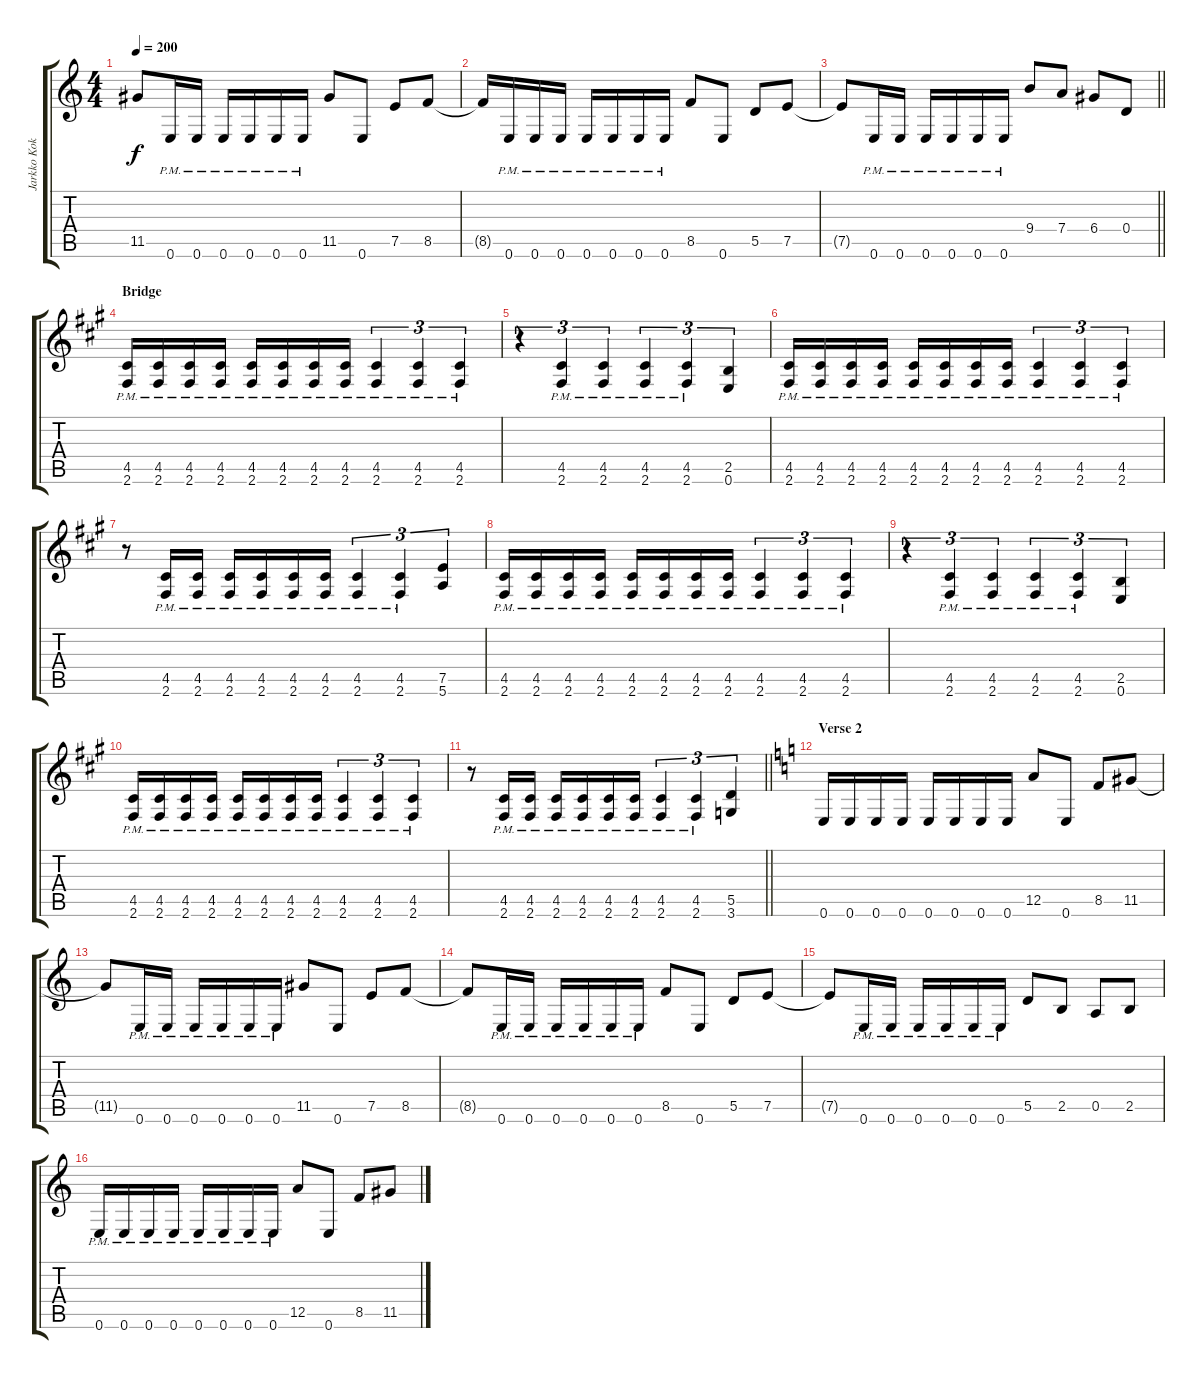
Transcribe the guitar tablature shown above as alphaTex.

\track ("Jarkko Kokko (guitar)" "Jarkko Kok") {instrument distortionguitar}
\staff {score tabs}
\tuning (E4 B3 G3 D3 A2 E2) {hide}
\ts (4 4)
\tempo 200
\clef g2
\ks c
11.5{t}.8{dy f} 0.6{pm}.16 0.6{pm}.16 0.6{pm}.16 0.6{pm}.16 0.6{pm}.16 0.6{pm}.16 11.5.8 0.6.8 7.5.8 8.5.8 |
8.5{t}.16 0.6{pm}.16 0.6{pm}.16 0.6{pm}.16 0.6{pm}.16 0.6{pm}.16 0.6{pm}.16 0.6{pm}.16 8.5.8 0.6.8 5.5.8 7.5.8 |
\barLineRight lightlight
7.5{t}.8 0.6{pm}.16 0.6{pm}.16 0.6{pm}.16 0.6{pm}.16 0.6{pm}.16 0.6{pm}.16 9.4.8 7.4.8 6.4.8 0.4.8 |
\section ("" "Bridge")
\ks f#minor
(4.5{pm} 2.6{pm}).16 (4.5{pm} 2.6{pm}).16 (4.5{pm} 2.6{pm}).16 (4.5{pm} 2.6{pm}).16 (4.5{pm} 2.6{pm}).16 (4.5{pm} 2.6{pm}).16 (4.5{pm} 2.6{pm}).16 (4.5{pm} 2.6{pm}).16 (4.5{pm} 2.6{pm}).4{tu (3 2)} (4.5{pm} 2.6{pm}).4{tu (3 2)} (4.5{pm} 2.6{pm}).4{tu (3 2)} |
r.4{tu (3 2)} (4.5{pm} 2.6{pm}).4{tu (3 2)} (4.5{pm} 2.6{pm}).4{tu (3 2)} (4.5{pm} 2.6{pm}).4{tu (3 2)} (4.5{pm} 2.6{pm}).4{tu (3 2)} (2.5 0.6).4{tu (3 2)} |
(4.5{pm} 2.6{pm}).16 (4.5{pm} 2.6{pm}).16 (4.5{pm} 2.6{pm}).16 (4.5{pm} 2.6{pm}).16 (4.5{pm} 2.6{pm}).16 (4.5{pm} 2.6{pm}).16 (4.5{pm} 2.6{pm}).16 (4.5{pm} 2.6{pm}).16 (4.5{pm} 2.6{pm}).4{tu (3 2)} (4.5{pm} 2.6{pm}).4{tu (3 2)} (4.5{pm} 2.6{pm}).4{tu (3 2)} |
r.8 (4.5{pm} 2.6{pm}).16 (4.5{pm} 2.6{pm}).16 (4.5{pm} 2.6{pm}).16 (4.5{pm} 2.6{pm}).16 (4.5{pm} 2.6{pm}).16 (4.5{pm} 2.6{pm}).16 (4.5{pm} 2.6{pm}).4{tu (3 2)} (4.5{pm} 2.6{pm}).4{tu (3 2)} (7.5 5.6).4{tu (3 2)} |
(4.5{pm} 2.6{pm}).16 (4.5{pm} 2.6{pm}).16 (4.5{pm} 2.6{pm}).16 (4.5{pm} 2.6{pm}).16 (4.5{pm} 2.6{pm}).16 (4.5{pm} 2.6{pm}).16 (4.5{pm} 2.6{pm}).16 (4.5{pm} 2.6{pm}).16 (4.5{pm} 2.6{pm}).4{tu (3 2)} (4.5{pm} 2.6{pm}).4{tu (3 2)} (4.5{pm} 2.6{pm}).4{tu (3 2)} |
r.4{tu (3 2)} (4.5{pm} 2.6{pm}).4{tu (3 2)} (4.5{pm} 2.6{pm}).4{tu (3 2)} (4.5{pm} 2.6{pm}).4{tu (3 2)} (4.5{pm} 2.6{pm}).4{tu (3 2)} (2.5 0.6).4{tu (3 2)} |
(4.5{pm} 2.6{pm}).16 (4.5{pm} 2.6{pm}).16 (4.5{pm} 2.6{pm}).16 (4.5{pm} 2.6{pm}).16 (4.5{pm} 2.6{pm}).16 (4.5{pm} 2.6{pm}).16 (4.5{pm} 2.6{pm}).16 (4.5{pm} 2.6{pm}).16 (4.5{pm} 2.6{pm}).4{tu (3 2)} (4.5{pm} 2.6{pm}).4{tu (3 2)} (4.5{pm} 2.6{pm}).4{tu (3 2)} |
\barLineRight lightlight
r.8 (4.5{pm} 2.6{pm}).16 (4.5{pm} 2.6{pm}).16 (4.5{pm} 2.6{pm}).16 (4.5{pm} 2.6{pm}).16 (4.5{pm} 2.6{pm}).16 (4.5{pm} 2.6{pm}).16 (4.5{pm} 2.6{pm}).4{tu (3 2)} (4.5{pm} 2.6{pm}).4{tu (3 2)} (5.5 3.6).4{tu (3 2)} |
\section ("" "Verse 2")
\ks c
0.6.16 0.6.16 0.6.16 0.6.16 0.6.16 0.6.16 0.6.16 0.6.16 12.5.8 0.6.8 8.5.8 11.5.8 |
11.5{t}.8 0.6{pm}.16 0.6{pm}.16 0.6{pm}.16 0.6{pm}.16 0.6{pm}.16 0.6{pm}.16 11.5.8 0.6.8 7.5.8 8.5.8 |
8.5{t}.8 0.6{pm}.16 0.6{pm}.16 0.6{pm}.16 0.6{pm}.16 0.6{pm}.16 0.6{pm}.16 8.5.8 0.6.8 5.5.8 7.5.8 |
7.5{t}.8 0.6{pm}.16 0.6{pm}.16 0.6{pm}.16 0.6{pm}.16 0.6{pm}.16 0.6{pm}.16 5.5.8 2.5.8 0.5.8 2.5.8 |
0.6{pm}.16 0.6{pm}.16 0.6{pm}.16 0.6{pm}.16 0.6{pm}.16 0.6{pm}.16 0.6{pm}.16 0.6{pm}.16 12.5.8 0.6.8 8.5.8 11.5.8
